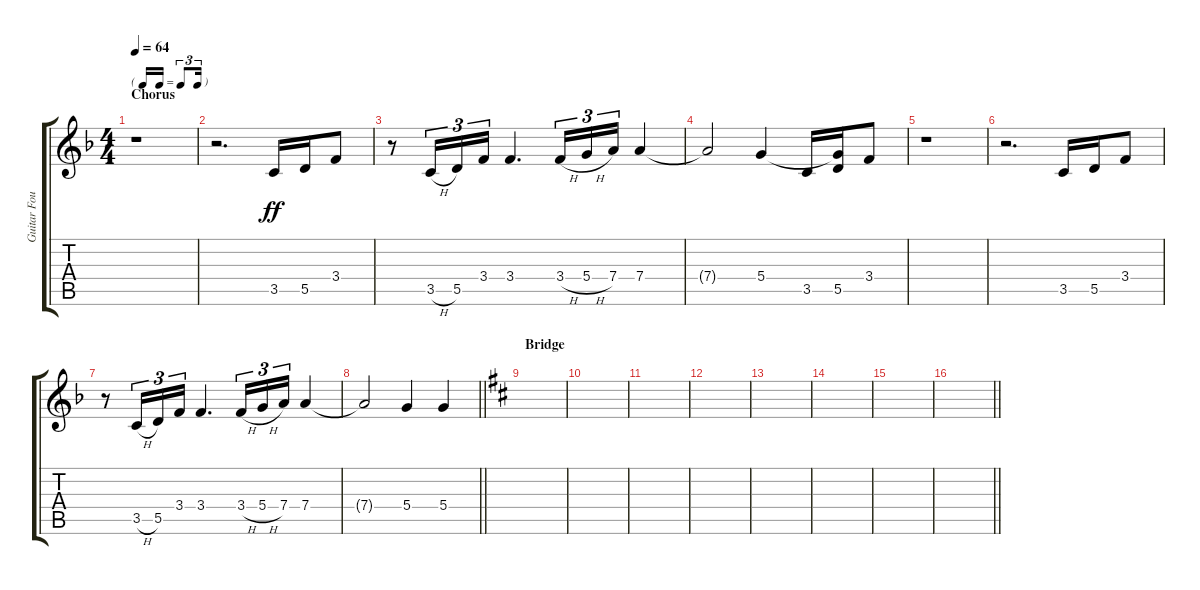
\track ("Guitar Four" "Guitar Fou") {mute instrument overdrivenguitar}
\staff {score tabs}
\tuning (E4 B3 G3 D3 A2 E2) {hide}
\ts (4 4)
\tf triplet16th
\section ("" "Chorus")
\tempo 64
\clef g2
\ks f
r.1{dy ff} |
r.2{d} 3.5.16 5.5.16 3.4.8 |
r.8 3.5{h}.16{tu (3 2)} 5.5.16{tu (3 2)} 3.4.16{tu (3 2)} 3.4.4{d} 3.4{h}.16{tu (3 2)} 5.4{h}.16{tu (3 2)} 7.4.16{tu (3 2)} 7.4.4 |
7.4{t}.2 5.4.4 3.5.16 (5.4{t} 5.5).16 3.4.8 |
r.1 |
r.2{d} 3.5.16 5.5.16 3.4.8 |
r.8 3.5{h}.16{tu (3 2)} 5.5.16{tu (3 2)} 3.4.16{tu (3 2)} 3.4.4{d} 3.4{h}.16{tu (3 2)} 5.4{h}.16{tu (3 2)} 7.4.16{tu (3 2)} 7.4.4 |
\barLineRight lightlight
7.4{t}.2 5.4.4 5.4.4 |
\section ("" "Bridge")
\ks d
|
|
|
|
|
|
|
\barLineRight lightlight
